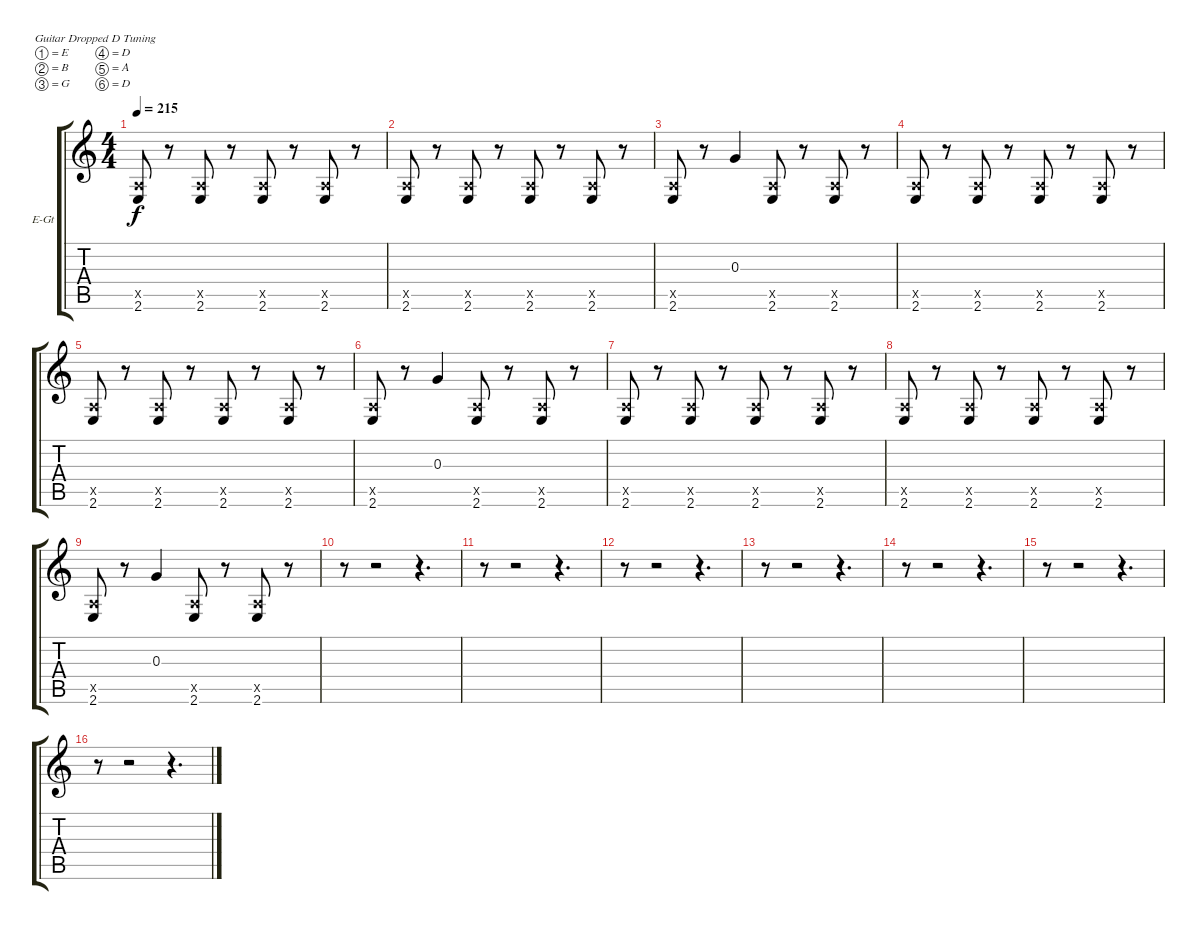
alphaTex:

\bracketExtendMode groupsimilarinstruments
\firstSystemTrackNameOrientation horizontal
\otherSystemsTrackNameOrientation horizontal
\track ("Clean-guitar (Paul)" "E-Gt") {instrument electricguitarclean}
\staff {score tabs}
\tuning (E4 B3 G3 D3 A2 D2)
\ts (4 4)
\tempo 215
\clef g2
\ks c
(0.5{x} 2.6).8{dy f} r.8 (0.5{x} 2.6).8 r.8 (0.5{x} 2.6).8 r.8 (0.5{x} 2.6).8 r.8 |
(0.5{x} 2.6).8 r.8 (0.5{x} 2.6).8 r.8 (0.5{x} 2.6).8 r.8 (0.5{x} 2.6).8 r.8 |
(0.5{x} 2.6).8 r.8 0.3.4 (0.5{x} 2.6).8 r.8 (0.5{x} 2.6).8 r.8 |
(0.5{x} 2.6).8 r.8 (0.5{x} 2.6).8 r.8 (0.5{x} 2.6).8 r.8 (0.5{x} 2.6).8 r.8 |
(0.5{x} 2.6).8 r.8 (0.5{x} 2.6).8 r.8 (0.5{x} 2.6).8 r.8 (0.5{x} 2.6).8 r.8 |
(0.5{x} 2.6).8 r.8 0.3.4 (0.5{x} 2.6).8 r.8 (0.5{x} 2.6).8 r.8 |
(0.5{x} 2.6).8 r.8 (0.5{x} 2.6).8 r.8 (0.5{x} 2.6).8 r.8 (0.5{x} 2.6).8 r.8 |
(0.5{x} 2.6).8 r.8 (0.5{x} 2.6).8 r.8 (0.5{x} 2.6).8 r.8 (0.5{x} 2.6).8 r.8 |
(0.5{x} 2.6).8 r.8 0.3.4 (0.5{x} 2.6).8 r.8 (0.5{x} 2.6).8 r.8 |
r.8 r.2 r.4{d} |
r.8 r.2 r.4{d} |
r.8 r.2 r.4{d} |
r.8 r.2 r.4{d} |
r.8 r.2 r.4{d} |
r.8 r.2 r.4{d} |
r.8 r.2 r.4{d}
